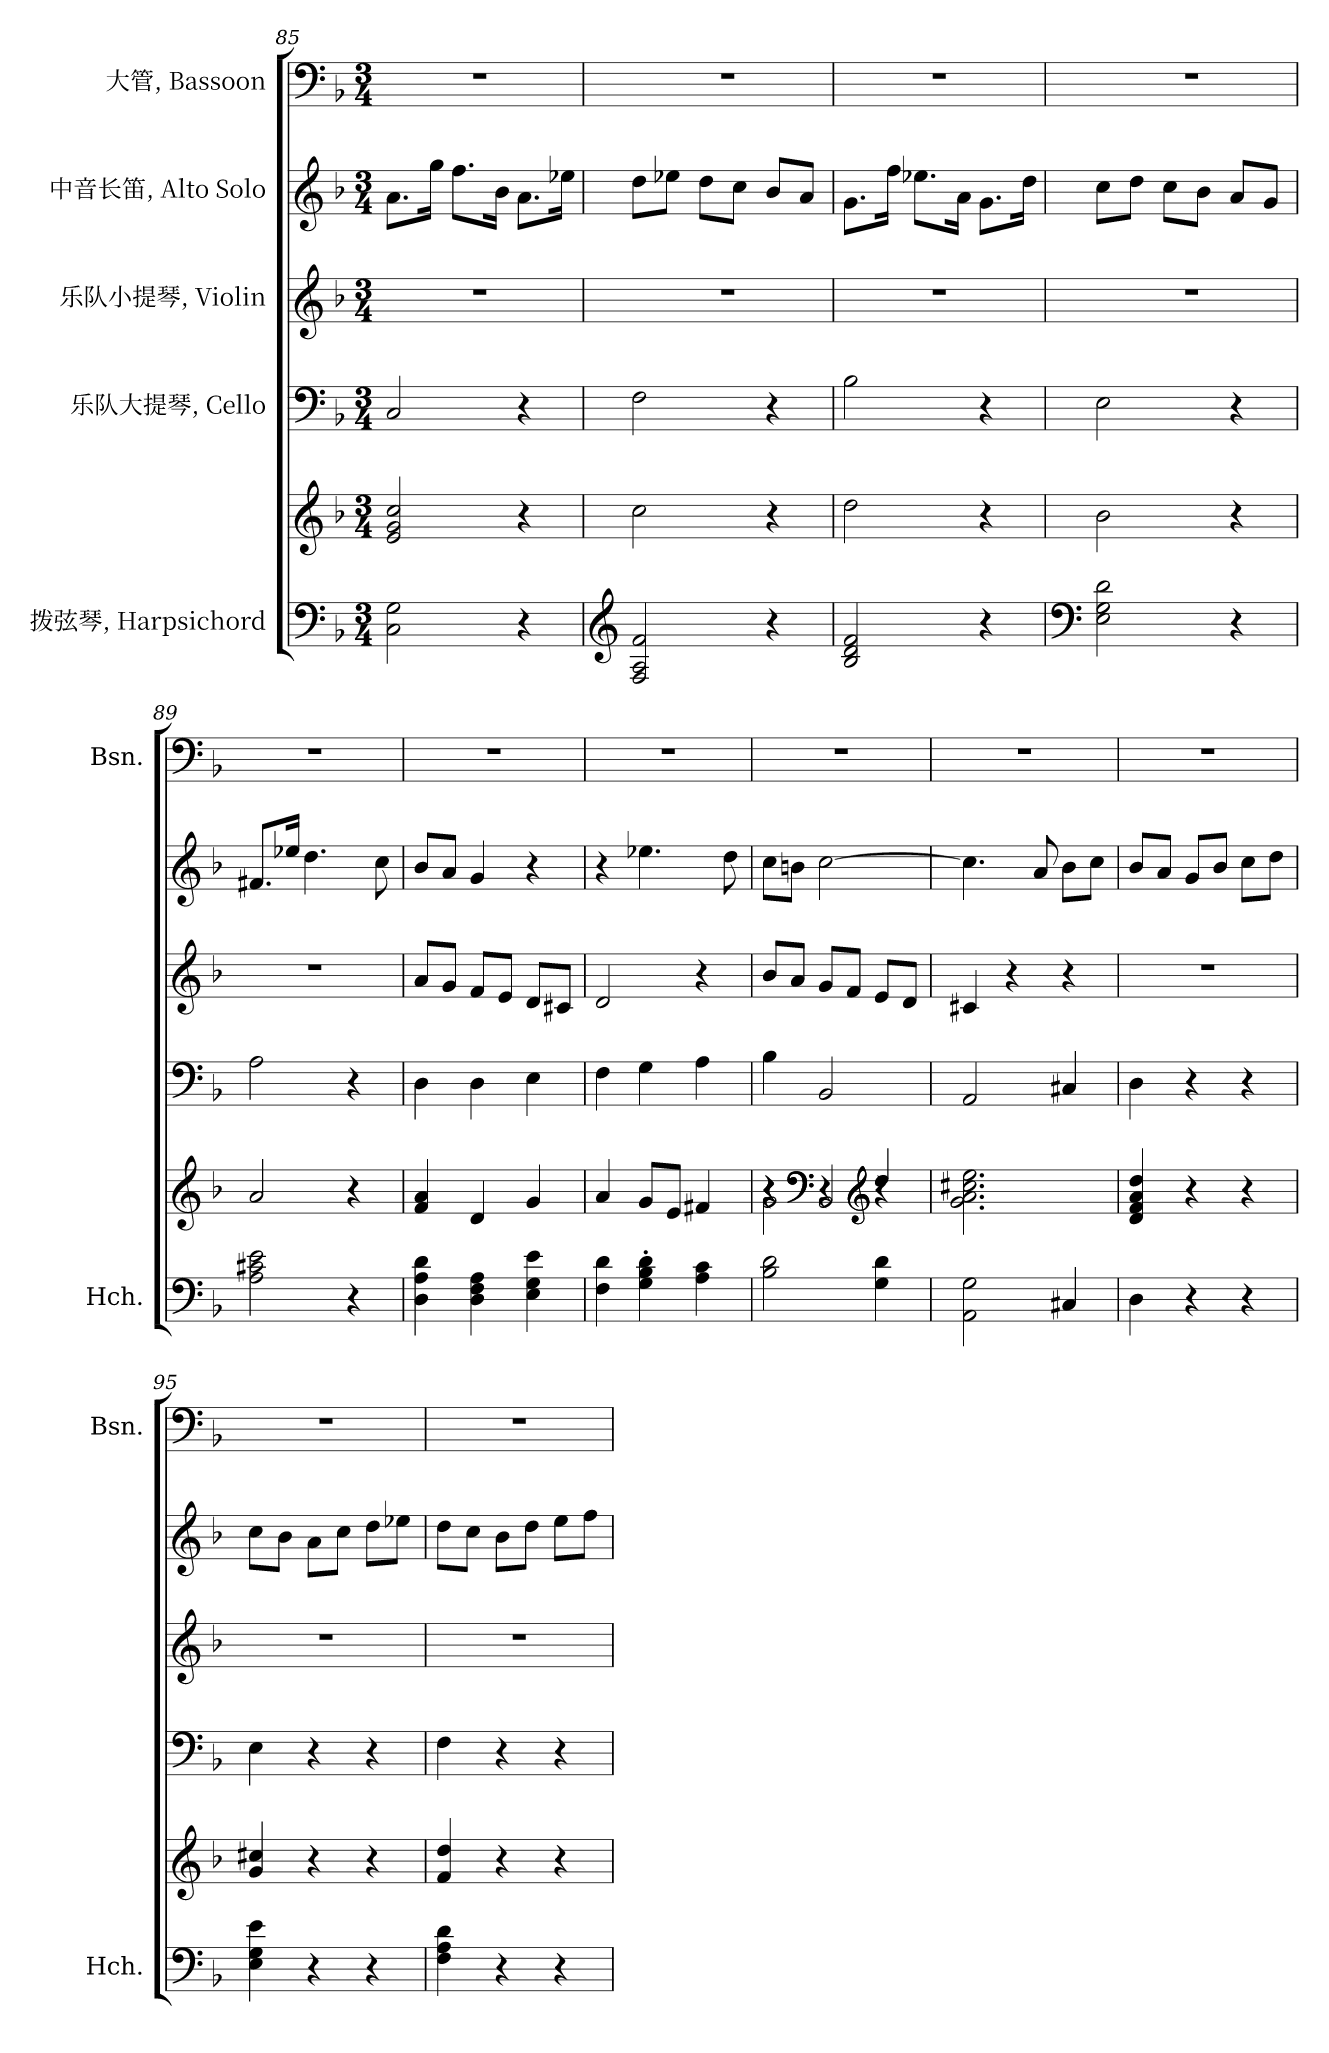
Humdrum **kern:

**kern	**kern	**kern	**kern	**kern	**kern
*part5	*part5	*part4	*part3	*part2	*part1
*staff6	*staff5	*staff4	*staff3	*staff2	*staff1
*I"拨弦琴, Harpsichord	*	*I"乐队大提琴, Cello	*I"乐队小提琴, Violin	*I"中音长笛, Alto Solo	*I"大管, Bassoon
*I'Hch.	*	*	*	*	*I'Bsn.
*clefF4	*clefG2	*clefF4	*clefG2	*clefG2	*clefF4
*	*	*	*	*ITrd3c5	*
*k[b-]	*k[b-]	*k[b-]	*k[b-]	*k[]	*k[b-]
*M3/4	*M3/4	*M3/4	*M3/4	*M3/4	*M3/4
=85	=85	=85	=85	=85	=85
2C\ 2G\	2e/ 2g/ 2cc/	2C/	2.r	8.e\L	2.r
.	.	.	.	16dd\Jk	.
.	.	.	.	8.cc\L	.
.	.	.	.	16f\Jk	.
4r	4r	4r	.	8.e\L	.
.	.	.	.	16b-X\Jk	.
!!LO:LB:g=z
=86	=86	=86	=86	=86	=86
*clefG2	*	*	*	*	*
2F/ 2A/ 2f/	2cc\	2F\	2.r	8a\L	2.r
.	.	.	.	8b-X\J	.
.	.	.	.	8a\L	.
.	.	.	.	8g\J	.
4r	4r	4r	.	8f/L	.
.	.	.	.	8e/J	.
=87	=87	=87	=87	=87	=87
2B-/ 2d/ 2f/	2dd\	2B-\	2.r	8.d\L	2.r
.	.	.	.	16cc\Jk	.
.	.	.	.	8.b-X\L	.
.	.	.	.	16e\Jk	.
4r	4r	4r	.	8.d\L	.
.	.	.	.	16a\Jk	.
=88	=88	=88	=88	=88	=88
*clefF4	*	*	*	*	*
2E\ 2G\ 2d\	2b-\	2E\	2.r	8g\L	2.r
.	.	.	.	8a\J	.
.	.	.	.	8g\L	.
.	.	.	.	8f\J	.
4r	4r	4r	.	8e/L	.
.	.	.	.	8d/J	.
=89	=89	=89	=89	=89	=89
2A\ 2c#X\ 2e\	2a/	2A\	2.r	8.c#X/L	2.r
.	.	.	.	16b-X/Jk	.
.	.	.	.	4.a\	.
4r	4r	4r	.	.	.
.	.	.	.	8g\	.
=90	=90	=90	=90	=90	=90
4D\ 4A\ 4d\	4f/ 4a/	4D\	8a/L	8f/L	2.r
.	.	.	8g/J	8e/J	.
4D\ 4F\ 4A\	4d/	4D\	8f/L	4d/	.
.	.	.	8e/J	.	.
4E\ 4G\ 4e\	4g/	4E\	8d/L	4r	.
.	.	.	8c#X/J	.	.
!!LO:PB:g=z
=91	=91	=91	=91	=91	=91
4F\ 4d\	4a/	4F\	2d/	4r	2.r
4G\' 4B-\' 4d\'	8g/L	4G\	.	4.b-X\	.
.	8e/J	.	.	.	.
4A\ 4c\	4f#X/	4A\	4r	.	.
.	.	.	.	8a\	.
=92	=92	=92	=92	=92	=92
*	*^	*	*	*	*
*	*	*^	*	*	*	*
2B-\ 2d\	4r	2g\	4r	4B-\	8b-/L	8g\L	2.r
.	.	.	.	.	8a/J	8f#X\J	.
*	*clefF4	*	*	*	*	*	*
.	4r	.	2BB-/	2BB-/	8g/L	[2g\	.
.	.	.	.	.	8f/J	.	.
*	*clefG2	*	*	*	*	*	*
4G\ 4d\	4dd/	4r	.	.	8e/L	.	.
.	.	.	.	.	8d/J	.	.
*	*v	*v	*v	*	*	*	*
=93	=93	=93	=93	=93	=93
2AA\ 2G\	2.g\ 2.a\ 2.cc#X\ 2.ee\	2AA/	4c#X/	4.g\]	2.r
.	.	.	4r	.	.
.	.	.	.	8e/	.
4C#X/	.	4C#X/	4r	8f\L	.
.	.	.	.	8g\J	.
=94	=94	=94	=94	=94	=94
4D\	4d/ 4f/ 4a/ 4dd/	4D\	2.r	8f/L	2.r
.	.	.	.	8e/J	.
4r	4r	4r	.	8d/L	.
.	.	.	.	8f/J	.
4r	4r	4r	.	8g\L	.
.	.	.	.	8a\J	.
=95	=95	=95	=95	=95	=95
4E\ 4G\ 4e\	4g/ 4cc#X/	4E\	2.r	8g\L	2.r
.	.	.	.	8f\J	.
4r	4r	4r	.	8e\L	.
.	.	.	.	8g\J	.
4r	4r	4r	.	8a\L	.
.	.	.	.	8b-X\J	.
!!LO:LB:g=z
=96	=96	=96	=96	=96	=96
4F\ 4A\ 4d\	4f/ 4dd/	4F\	2.r	8a\L	2.r
.	.	.	.	8g\J	.
4r	4r	4r	.	8f\L	.
.	.	.	.	8a\J	.
4r	4r	4r	.	8b\L	.
.	.	.	.	8cc\J	.
=	=	=	=	=	=
*-	*-	*-	*-	*-	*-
